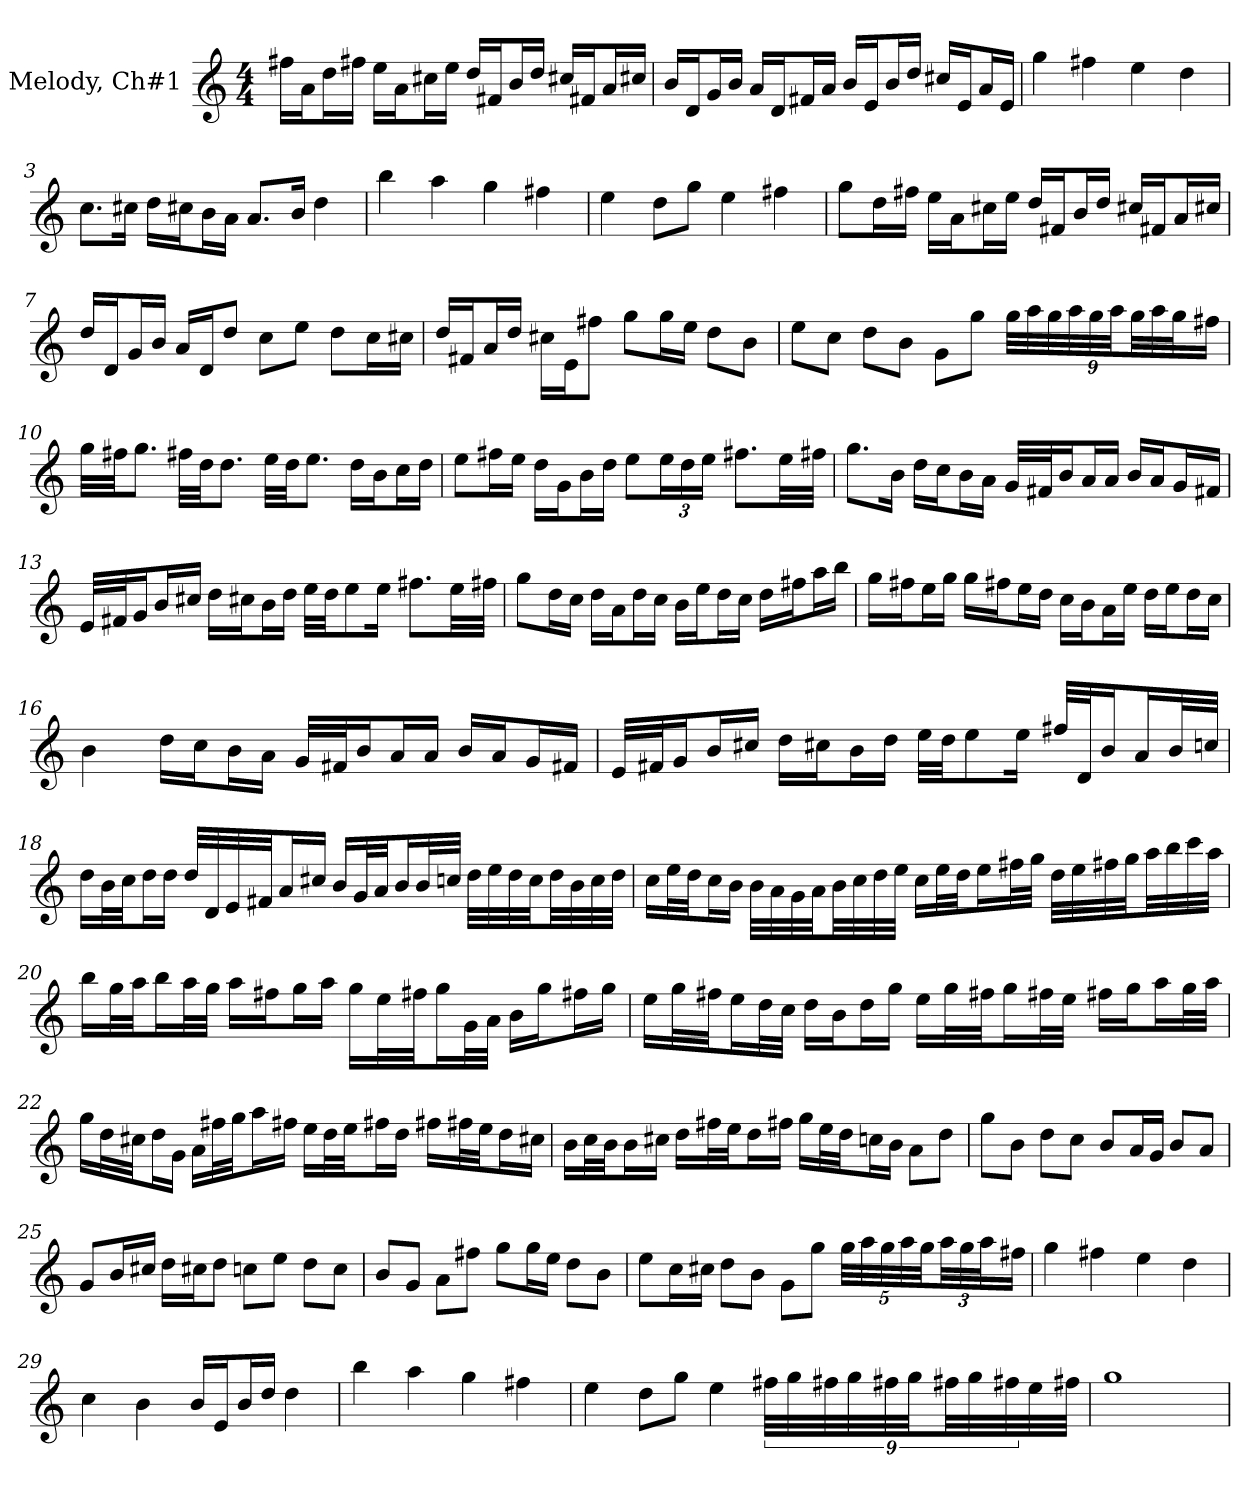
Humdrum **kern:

**kern
*part1
*staff1
*I"Melody, Ch#1
*M4/4
*MM58
=
16ff#XLL
16aJ
16ddL
16ff#XJJ
16eeLL
16aJ
16cc#XL
16eeJJ
16ddLL
16f#XJ
16bL
16ddJJ
16cc#XLL
16f#XJ
16aL
16cc#XJJ
=1
16bLL
16dJ
16gL
16bJJ
16aLL
16dJ
16f#XL
16aJJ
16bLL
16eJ
16bL
16ddJJ
16cc#XLL
16eJ
16aL
16eJJ
=2
4gg
4ff#X
4ee
4dd
=3
8.ccL
16cc#XJk
16ddLL
16cc#XJ
16bL
16aJJ
8.aL
16bJk
4dd
=4
4bb
4aa
4gg
4ff#X
=5
4ee
8ddL
8ggJ
4ee
4ff#X
=6
8ggL
16ddL
16ff#XJJ
16eeLL
16aJ
16cc#XL
16eeJJ
16ddLL
16f#XJ
16bL
16ddJJ
16cc#XLL
16f#XJ
16aL
16cc#XJJ
=7
16ddLL
16dJ
16gL
16bJJ
16aLL
16dJ
8ddJ
8ccL
8eeJ
8ddL
16ccL
16cc#XJJ
=8
16ddLL
16f#XJ
16aL
16ddJJ
16cc#XLL
16eJ
8ff#XJ
8ggL
16ggL
16eeJJ
8ddL
8bJ
=9
8eeL
8ccJ
8ddL
8bJ
8gL
8ggJ
48ggLLL
48aa
48gg
48aa
48gg
48aaJJ
48ggLL
48aa
48ggJ
16ff#XJJ
=10
32ggLLL
32ff#XJJ
8.ggJ
32ff#XLLL
32ddJJ
8.ddJ
32eeLLL
32ddJJ
8.eeJ
16ddLL
16bJ
16ccL
16ddJJ
=11
8eeL
16ff#XL
16eeJJ
16ddLL
16gJ
16bL
16ddJJ
8eeL
24eeL
24dd
24eeJJ
8.ff#XL
32eeLL
32ff#XJJJ
=12
8.ggL
16bJk
16ddLL
16ccJ
16bL
16aJJ
32gLLL
32f#XJ
16bJ
16aL
16aJJ
16bLL
16aJ
16gL
16f#XJJ
=13
32eLLL
32f#XJ
16gJ
16bL
16cc#XJJ
16ddLL
16cc#XJ
16bL
16ddJJ
32eeLLL
32ddJJ
8ee
16eeJk
8.ff#XL
32eeLL
32ff#XJJJ
=14
8ggL
16ddL
16ccJJ
16ddLL
16aJ
16ddL
16ccJJ
16bLL
16eeJ
16ddL
16ccJJ
16ddLL
16ff#XJ
16aaL
16bbJJ
=15
16ggLL
16ff#XJ
16eeL
16ggJJ
16ggLL
16ff#XJ
16eeL
16ddJJ
16ccLL
16bJ
16aL
16eeJJ
16ddLL
16eeJ
16ddL
16ccJJ
=16
4b
16ddLL
16ccJ
16bL
16aJJ
32gLLL
32f#XJ
16bJ
16aL
16aJJ
16bLL
16aJ
16gL
16f#XJJ
=17
32eLLL
32f#XJ
16gJ
16bL
16cc#XJJ
16ddLL
16cc#XJ
16bL
16ddJJ
32eeLLL
32ddJJ
8ee
16eeJk
32ff#XLLL
32dJ
16bJ
16aL
32bL
32ccJJJ
=18
16ddLL
32bL
32ccJJ
16ddL
16ddJJ
32ddLLL
32d
32e
32f#XJJ
16aL
16cc#XJJ
16bLL
32gL
32aJJ
16bL
32bL
32ccJJJ
32ddLLL
32ee
32dd
32ccJJ
32ddLL
32b
32cc
32ddJJJ
=19
16ccLL
32eeL
32ddJJ
16ccL
16bJJ
32bLLL
32a
32g
32aJJ
32bLL
32cc
32dd
32eeJJJ
16ccLL
32eeL
32ddJJ
16eeL
32ff#XL
32ggJJJ
32ddLLL
32ee
32ff#X
32ggJJ
32aaLL
32bb
32ccc
32aaJJJ
=20
16bbLL
32ggL
32aaJJ
16bbL
32aaL
32ggJJJ
16aaLL
16ff#XJ
16ggL
16aaJJ
16ggLL
32eeL
32ff#XJJ
16ggL
32gL
32aJJJ
16bLL
16ggJ
16ff#XL
16ggJJ
=21
16eeLL
32ggL
32ff#XJJ
16eeL
32ddL
32ccJJJ
16ddLL
16bJ
16ddL
16ggJJ
16eeLL
32ggL
32ff#XJJ
16ggL
32ff#XL
32eeJJJ
16ff#XLL
16ggJ
16aaL
32ggL
32aaJJJ
=22
16ggLL
32ddL
32cc#XJJ
16ddL
16gJJ
16aLL
32ff#XL
32ggJJ
16aaL
16ff#XJJ
16eeLL
32ddL
32eeJJ
16ff#XL
16ddJJ
16ff#XLL
32ff#XL
32eeJJ
16ddL
16cc#XJJ
=23
16bLL
32ccL
32bJJ
16bL
16cc#XJJ
16ddLL
32ff#XL
32eeJJ
16ddL
16ff#XJJ
16ggLL
32eeL
32ddJJ
16ccL
16bJJ
8aL
8ddJ
=24
8ggL
8bJ
8ddL
8ccJ
8bL
16aL
16gJJ
8bL
8aJ
=25
8gL
16bL
16cc#XJJ
16ddLL
16cc#XJ
8ddJ
8ccL
8eeJ
8ddL
8ccJ
=26
8bL
8gJ
8aL
8ff#XJ
8ggL
16ggL
16eeJJ
8ddL
8bJ
=27
8eeL
16ccL
16cc#XJJ
8ddL
8bJ
8gL
8ggJ
40ggLLL
40aa
40gg
40aa
40ggJJ
48aaLL
48gg
48aaJ
16ff#XJJ
=28
4gg
4ff#X
4ee
4dd
=29
4cc
4b
16bLL
16eJ
16bL
16ddJJ
4dd
=30
4bb
4aa
4gg
4ff#X
=31
4ee
8ddL
8ggJ
4ee
48ff#XLLL
48gg
48ff#X
48gg
48ff#X
48ggJJ
48ff#XLL
48gg
48ff#X
32ee
32ff#XJJJ
=32
1gg
=
*-
